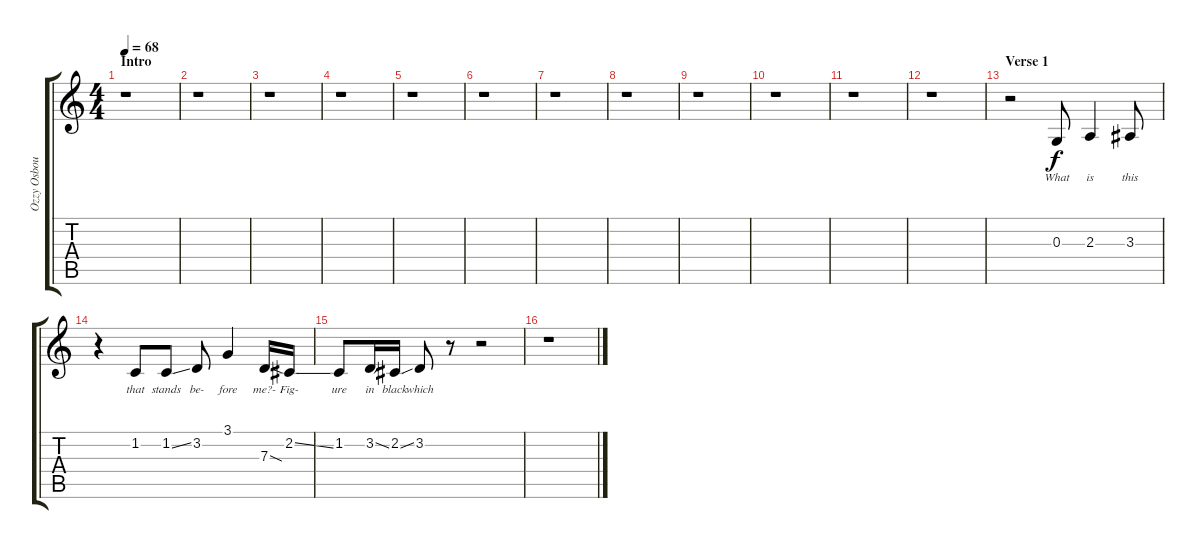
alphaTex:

\track ("Ozzy Osbourne - Vocals" "Ozzy Osbou") {instrument tenorsax}
\staff {score tabs}
\tuning (E4 B3 G3 D3 A2 E2) {hide}
\ts (4 4)
\section ("" "Intro")
\tempo 68
\clef g2
\ks c
r.1{dy f instrument tenorsax} |
r.1 |
r.1 |
r.1 |
r.1 |
r.1 |
r.1 |
r.1 |
r.1 |
r.1 |
r.1 |
r.1 |
\section ("" "Verse 1")
r.2 0.3.8{lyrics (0 "What") lyrics (1 "") lyrics (2 "") lyrics (3 "") lyrics (4 "")} 2.3.4{lyrics (0 "is") lyrics (1 "") lyrics (2 "") lyrics (3 "") lyrics (4 "")} 3.3.8{lyrics (0 "this") lyrics (1 "") lyrics (2 "") lyrics (3 "") lyrics (4 "")} |
r.4 1.2.8{lyrics (0 "that") lyrics (1 "") lyrics (2 "") lyrics (3 "") lyrics (4 "")} 1.2{ss}.8{lyrics (0 "stands") lyrics (1 "") lyrics (2 "") lyrics (3 "") lyrics (4 "")} 3.2.8{lyrics (0 "be-") lyrics (1 "") lyrics (2 "") lyrics (3 "") lyrics (4 "")} 3.1.4{lyrics (0 "fore") lyrics (1 "") lyrics (2 "") lyrics (3 "") lyrics (4 "")} 7.3{sod}.16{lyrics (0 "me?-") lyrics (1 "") lyrics (2 "") lyrics (3 "") lyrics (4 "")} 2.2{ss}.16{lyrics (0 "Fig-") lyrics (1 "") lyrics (2 "") lyrics (3 "") lyrics (4 "")} |
1.2.8{lyrics (0 "ure") lyrics (1 "") lyrics (2 "") lyrics (3 "") lyrics (4 "")} 3.2{ss}.16{lyrics (0 "in") lyrics (1 "") lyrics (2 "") lyrics (3 "") lyrics (4 "")} 2.2{ss}.16{lyrics (0 "black") lyrics (1 "") lyrics (2 "") lyrics (3 "") lyrics (4 "")} 3.2.8{lyrics (0 "which") lyrics (1 "") lyrics (2 "") lyrics (3 "") lyrics (4 "")} r.8 r.2 |
r.1
